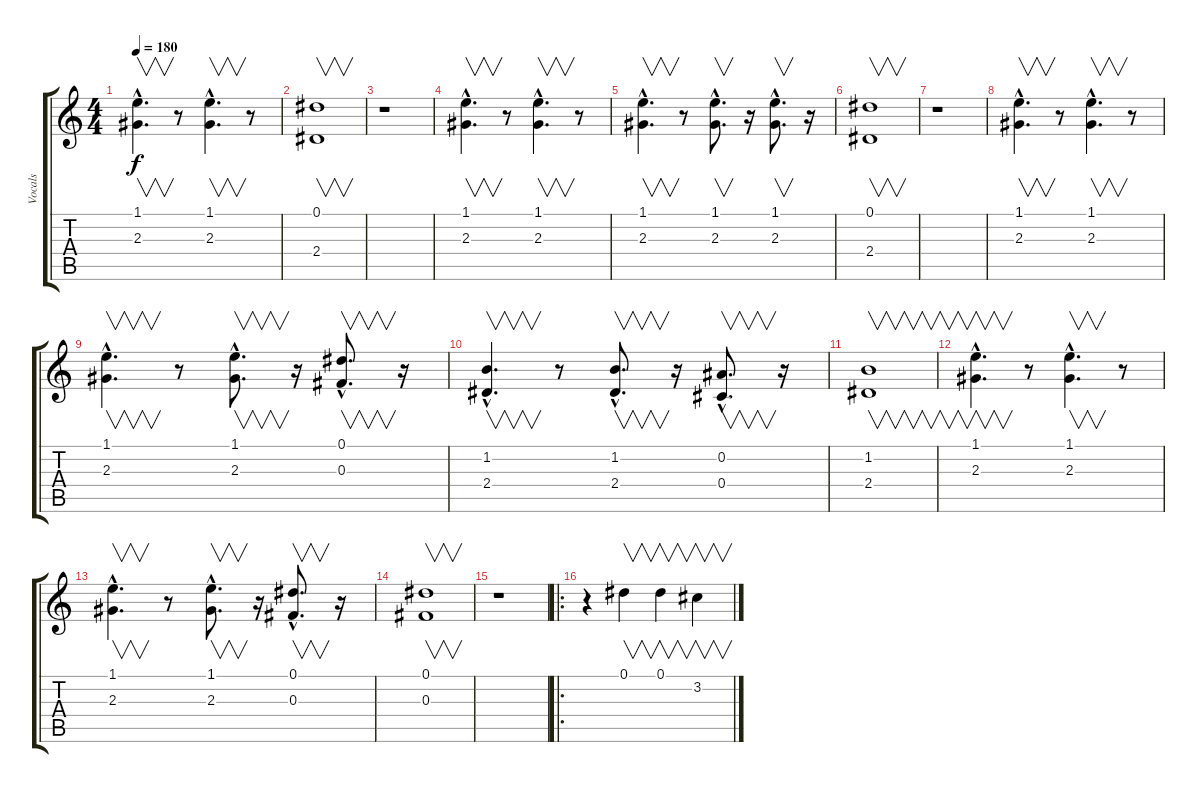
\track ("Vocals" "Vocals") {instrument brasssection}
\staff {score tabs}
\tuning (Eb5 Bb4 Gb4 Db4 Ab3 Eb3) {hide}
\ts (4 4)
\tempo 180
\clef g2
\ks c
(1.1{hac} 2.3{hac}).4{v d dy f} r.8 (1.1{hac} 2.3{hac}).4{v d} r.8 |
(0.1 2.4).1{v} |
r.1 |
(1.1{hac} 2.3{hac}).4{v d} r.8 (1.1{hac} 2.3{hac}).4{v d} r.8 |
(1.1{hac} 2.3{hac}).4{v d} r.8 (1.1{hac} 2.3{hac}).8{v d} r.16 (1.1{hac} 2.3{hac}).8{v d} r.16 |
(0.1 2.4).1{v} |
r.1 |
(1.1{hac} 2.3{hac}).4{v d} r.8 (1.1{hac} 2.3{hac}).4{v d} r.8 |
(1.1{hac} 2.3{hac}).4{v d} r.8 (1.1{hac} 2.3{hac}).8{v d} r.16 (0.1{hac} 0.3{hac}).8{v d} r.16 |
(1.2{hac} 2.4{hac}).4{v d} r.8 (1.2{hac} 2.4{hac}).8{v d} r.16 (0.2{hac} 0.4{hac}).8{v d} r.16 |
(1.2 2.4).1{v} |
(1.1{hac} 2.3{hac}).4{v d} r.8 (1.1{hac} 2.3{hac}).4{v d} r.8 |
(1.1{hac} 2.3{hac}).4{v d} r.8 (1.1{hac} 2.3{hac}).8{v d} r.16 (0.1{hac} 0.3{hac}).8{v d} r.16 |
(0.1 0.3).1{v} |
r.1 |
\ro
r.4 0.1.4{v} 0.1.4{v} 3.2.4{v}
